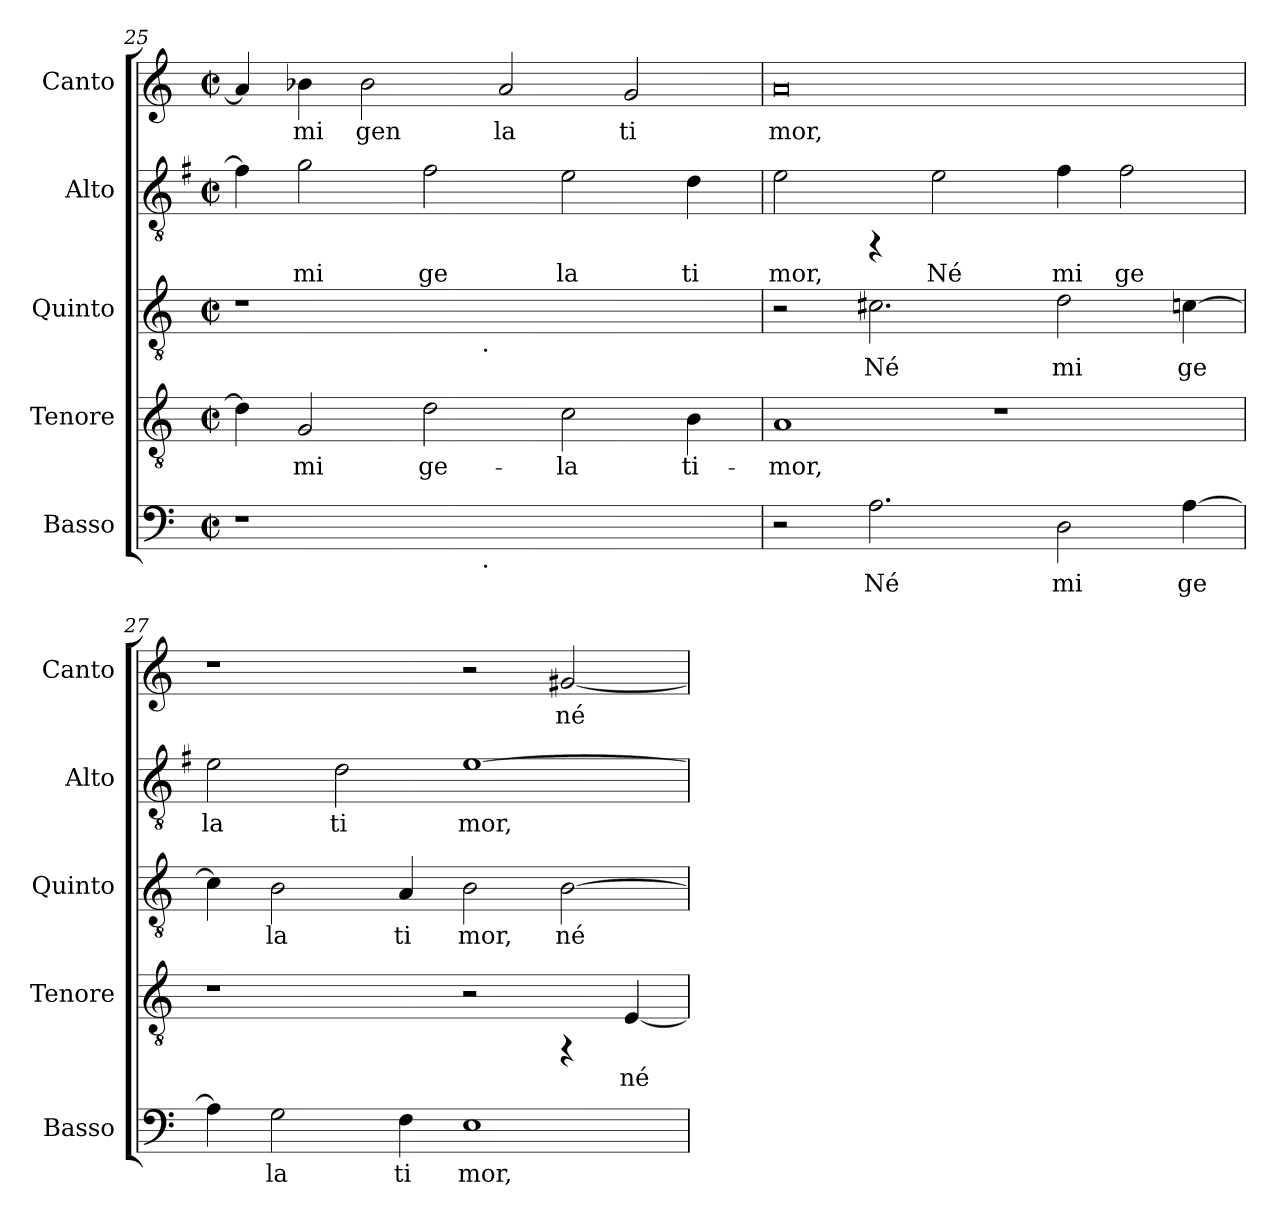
**kern	**text	**kern	**text	**kern	**text	**kern	**text	**kern	**text
*part5	*part5	*part4	*part4	*part3	*part3	*part2	*part2	*part1	*part1
*staff5	*staff5	*staff4	*staff4	*staff3	*staff3	*staff2	*staff2	*staff1	*staff1
*I"Basso	*	*I"Tenore	*	*I"Quinto	*	*I"Alto	*	*I"Canto	*
*I'Basso	*	*I'Tenore	*	*I'Quinto	*	*I'Alto	*	*I'Canto	*
!!LO:PB:g=z
*clefF4	*	*clefGv2	*	*clefGv2	*	*clefGv2	*	*clefG2	*
*	*	*	*	*	*	*ITrd-3c-5	*	*	*
*k[]	*	*k[]	*	*k[]	*	*k[]	*	*k[]	*
*C:	*	*C:	*	*C:	*	*C:	*	*C:	*
*M2/2	*	*M2/2	*	*M2/2	*	*M2/2	*	*M2/2	*
*met(c|)	*	*met(c|)	*	*met(c|)	*	*met(c|)	*	*met(c|)	*
=25	=25	=25	=25	=25	=25	=25	=25	=25	=25
!	!	!	!LO:LY:b:cj	!	!	!	!LO:LY:b:cj	!	!LO:LY:b:cj
*^	*	*	*	*^	*	*	*	*	*
1r	2ryy	.	4d\]	.	1r	2ryy	.	4b\]	.	4a/]	.
!	!	!	!	!LO:LY:b:cj	!	!	!	!	!LO:LY:b:cj	!	!LO:LY:b:cj
.	.	.	2G/	mi	.	.	.	2cc\	mi	4b-X\	mi
!	!	!	!	!	!	!	!	!	!	!	!LO:LY:b:cj
.	4...ryy	.	.	.	.	4...ryy	.	.	.	2b-\	gen
!	!	!	!	!LO:LY:b:cj	!	!	!	!	!LO:LY:b:cj	!	!
.	.	.	2d\	ge-	.	.	.	2b\	ge	.	.
!	!	!	!	!	!	!LO:TX:b:t=.	!	!	!	!	!
!	!LO:TX:b:t=.	!	!	!	!	!	!	!	!	!	!
.	1ryy	.	.	.	.	1ryy	.	.	.	.	.
!	!	!	!	!	!	!	!	!	!	!	!LO:LY:b:cj
1ryy	.	.	.	.	1ryy	.	.	.	.	2a/	la
!	!	!	!	!LO:LY:b:cj	!	!	!	!	!LO:LY:b:cj	!	!
.	.	.	2c\	-la	.	.	.	2a\	la	.	.
!	!	!	!	!	!	!	!	!	!	!	!LO:LY:b:cj
.	.	.	.	.	.	.	.	.	.	2g/	ti
!	!	!	!	!LO:LY:b:cj	!	!	!	!	!LO:LY:b:cj	!	!
.	.	.	4B\	ti-	.	.	.	4g\	ti	.	.
.	32ryy	.	.	.	.	32ryy	.	.	.	.	.
=26	=26	=26	=26	=26	=26	=26	=26	=26	=26	=26	=26
!	!	!	!	!LO:LY:b:cj	!	!	!	!	!LO:LY:b:cj	!	!LO:LY:b:cj
*v	*v	*	*	*	*v	*v	*	*	*	*	*
2r	.	1A	-mor,	2r	.	2a\	mor,	0a	mor,
!	!LO:LY:b:cj	!	!	!	!LO:LY:b:cj	!	!	!	!
2.A\	Né	.	.	2.c#X\	Né	4rFF	.	.	.
!	!	!	!	!	!	!	!LO:LY:b:cj	!	!
.	.	.	.	.	.	2a\	Né	.	.
.	.	1r	.	.	.	.	.	.	.
!	!LO:LY:b:cj	!	!	!	!LO:LY:b:cj	!	!LO:LY:b:cj	!	!
2D\	mi	.	.	2d\	mi	4b\	mi	.	.
!	!	!	!	!	!	!	!LO:LY:b:cj	!	!
.	.	.	.	.	.	2b\	ge	.	.
!	!LO:LY:b:cj	!	!	!	!LO:LY:b:cj	!	!	!	!
[>4A\	ge	.	.	[>4c\	ge	.	.	.	.
=27	=27	=27	=27	=27	=27	=27	=27	=27	=27
!	!LO:LY:b:cj	!	!	!	!LO:LY:b:cj	!	!LO:LY:b:cj	!	!
4A\]	.	1r	.	4c\]	.	2a\	la	1r	.
!	!LO:LY:b:cj	!	!	!	!LO:LY:b:cj	!	!	!	!
2G\	la	.	.	2B\	la	.	.	.	.
!	!	!	!	!	!	!	!LO:LY:b:cj	!	!
.	.	.	.	.	.	2g\	ti	.	.
!	!LO:LY:b:cj	!	!	!	!LO:LY:b:cj	!	!	!	!
4F\	ti	.	.	4A/	ti	.	.	.	.
!	!LO:LY:b:cj	!	!	!	!LO:LY:b:cj	!	!LO:LY:b:cj	!	!
1E	mor,	2r	.	2B\	mor,	[>1a	mor,	2r	.
!	!	!	!	!	!LO:LY:b:cj	!	!	!	!LO:LY:b:cj
.	.	4rFF	.	[>2B\	né	.	.	[<2g#X/	né
!	!	!	!LO:LY:b:cj	!	!	!	!	!	!
.	.	[<4E/	né	.	.	.	.	.	.
=	=	=	=	=	=	=	=	=	=
*-	*-	*-	*-	*-	*-	*-	*-	*-	*-
